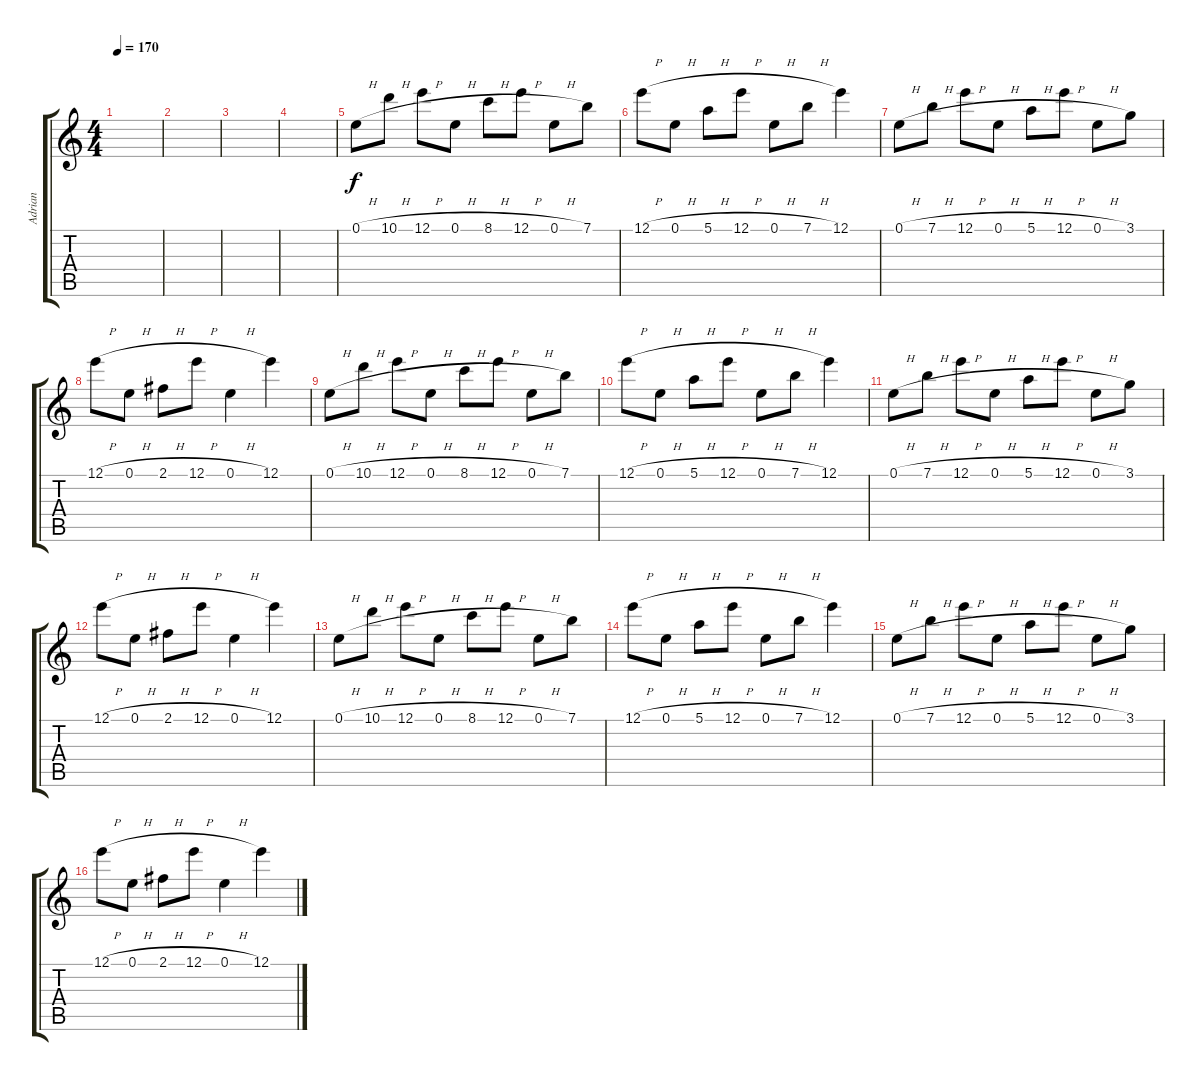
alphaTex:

\track ("Adrian" "Adrian") {instrument distortionguitar}
\staff {score tabs}
\tuning (E4 B3 G3 D3 A2 E2) {hide}
\ts (4 4)
\tempo 170
\clef g2
\ks c
|
|
|
|
0.1{h}.8 10.1{h}.8 12.1{h}.8 0.1{h}.8 8.1{h}.8 12.1{h}.8 0.1{h}.8 7.1.8 |
12.1{h}.8 0.1{h}.8 5.1{h}.8 12.1{h}.8 0.1{h}.8 7.1{h}.8 12.1.4 |
0.1{h}.8 7.1{h}.8 12.1{h}.8 0.1{h}.8 5.1{h}.8 12.1{h}.8 0.1{h}.8 3.1.8 |
12.1{h}.8 0.1{h}.8 2.1{h}.8 12.1{h}.8 0.1{h}.4 12.1.4 |
0.1{h}.8 10.1{h}.8 12.1{h}.8 0.1{h}.8 8.1{h}.8 12.1{h}.8 0.1{h}.8 7.1.8 |
12.1{h}.8 0.1{h}.8 5.1{h}.8 12.1{h}.8 0.1{h}.8 7.1{h}.8 12.1.4 |
0.1{h}.8 7.1{h}.8 12.1{h}.8 0.1{h}.8 5.1{h}.8 12.1{h}.8 0.1{h}.8 3.1.8 |
12.1{h}.8 0.1{h}.8 2.1{h}.8 12.1{h}.8 0.1{h}.4 12.1.4 |
0.1{h}.8 10.1{h}.8 12.1{h}.8 0.1{h}.8 8.1{h}.8 12.1{h}.8 0.1{h}.8 7.1.8 |
12.1{h}.8 0.1{h}.8 5.1{h}.8 12.1{h}.8 0.1{h}.8 7.1{h}.8 12.1.4 |
0.1{h}.8 7.1{h}.8 12.1{h}.8 0.1{h}.8 5.1{h}.8 12.1{h}.8 0.1{h}.8 3.1.8 |
12.1{h}.8 0.1{h}.8 2.1{h}.8 12.1{h}.8 0.1{h}.4 12.1.4
